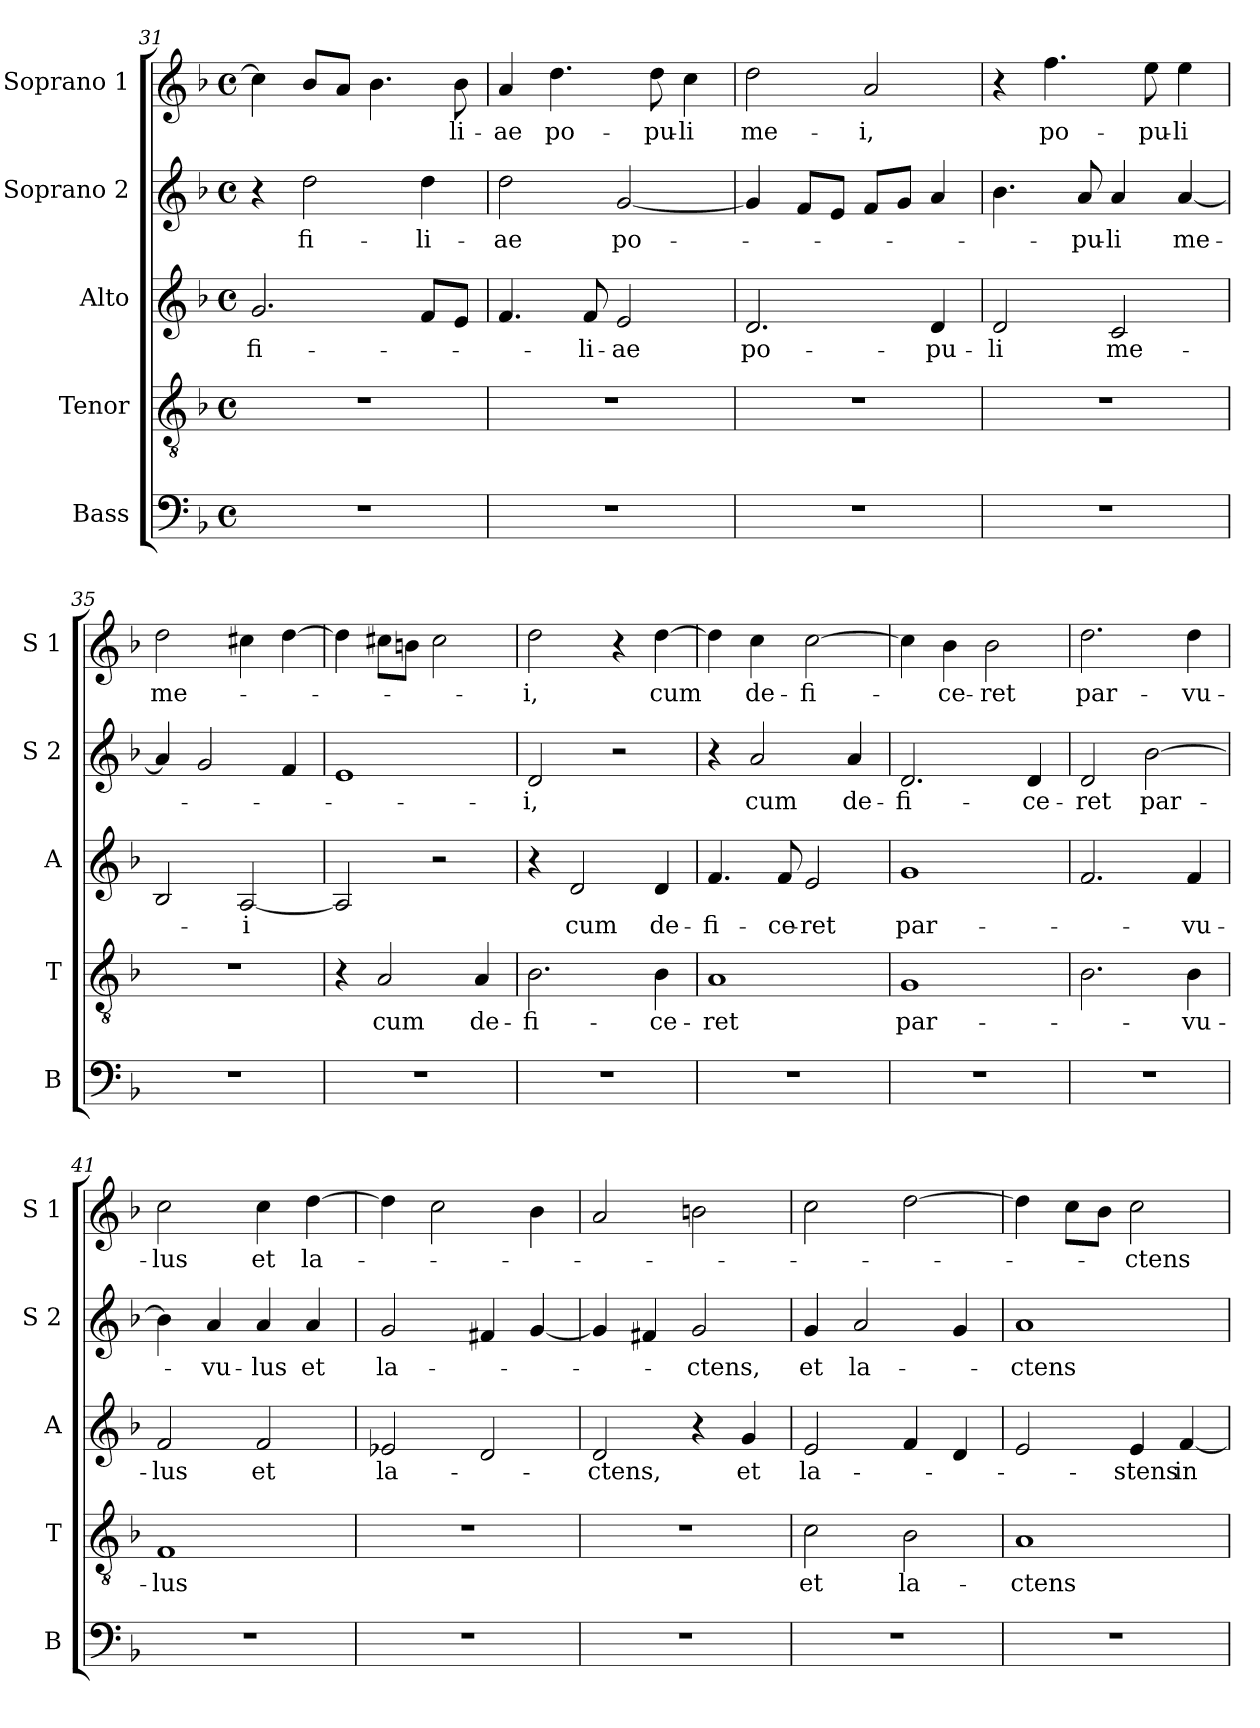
**kern	**kern	**text	**kern	**text	**kern	**text	**kern	**text
*part5	*part4	*part4	*part3	*part3	*part2	*part2	*part1	*part1
*staff5	*staff4	*staff4	*staff3	*staff3	*staff2	*staff2	*staff1	*staff1
*I"Bass	*I"Tenor	*	*I"Alto	*	*I"Soprano 2	*	*I"Soprano 1	*
*I'B	*I'T	*	*I'A	*	*I'S 2	*	*I'S 1	*
!!LO:LB:g=z
*clefF4	*clefGv2	*	*clefG2	*	*clefG2	*	*clefG2	*
*k[b-]	*k[b-]	*	*k[b-]	*	*k[b-]	*	*k[b-]	*
*F:	*F:	*	*F:	*	*F:	*	*F:	*
*M4/4	*M4/4	*	*M4/4	*	*M4/4	*	*M4/4	*
*met(c)	*met(c)	*	*met(c)	*	*met(c)	*	*met(c)	*
=31	=31	=31	=31	=31	=31	=31	=31	=31
!	!	!	!	!LO:LY:b	!	!	!	!
1r	1r	.	2.g/	fi-	4r	.	4cc\]	.
!	!	!	!	!	!	!LO:LY:b	!	!
.	.	.	.	.	2dd\	fi-	8b-/L	.
.	.	.	.	.	.	.	8a/J	.
.	.	.	.	.	.	.	4.b-\	.
!	!	!	!	!	!	!LO:LY:b	!	!
.	.	.	8f/L	.	4dd\	-li-	.	.
!	!	!	!	!	!	!	!	!LO:LY:b
.	.	.	8e/J	.	.	.	8b-\	-li-
=32	=32	=32	=32	=32	=32	=32	=32	=32
!	!	!	!	!	!	!LO:LY:b	!	!LO:LY:b
1r	1r	.	4.f/	.	2dd\	-ae	4a/	-ae
!	!	!	!	!	!	!	!	!LO:LY:b
.	.	.	.	.	.	.	4.dd\	po-
!	!	!	!	!LO:LY:b	!	!	!	!
.	.	.	8f/	-li-	.	.	.	.
!	!	!	!	!LO:LY:b	!	!LO:LY:b	!	!
.	.	.	2e/	-ae	[2g/	po-	.	.
!	!	!	!	!	!	!	!	!LO:LY:b
.	.	.	.	.	.	.	8dd\	-pu-
!	!	!	!	!	!	!	!	!LO:LY:b
.	.	.	.	.	.	.	4cc\	-li
=33	=33	=33	=33	=33	=33	=33	=33	=33
!	!	!	!	!LO:LY:b	!	!	!	!LO:LY:b
1r	1r	.	2.d/	po-	4g/]	.	2dd\	me-
.	.	.	.	.	8f/L	.	.	.
.	.	.	.	.	8e/J	.	.	.
!	!	!	!	!	!	!	!	!LO:LY:b
.	.	.	.	.	8f/L	.	2a/	-i,
.	.	.	.	.	8g/J	.	.	.
!	!	!	!	!LO:LY:b	!	!	!	!
.	.	.	4d/	-pu-	4a/	.	.	.
=34	=34	=34	=34	=34	=34	=34	=34	=34
!	!	!	!	!LO:LY:b	!	!	!	!
1r	1r	.	2d/	-li	4.b-\	.	4r	.
!	!	!	!	!	!	!	!	!LO:LY:b
.	.	.	.	.	.	.	4.ff\	po-
!	!	!	!	!	!	!LO:LY:b	!	!
.	.	.	.	.	8a/	-pu-	.	.
!	!	!	!	!LO:LY:b	!	!LO:LY:b	!	!
.	.	.	2c/	me-	4a/	-li	.	.
!	!	!	!	!	!	!	!	!LO:LY:b
.	.	.	.	.	.	.	8ee\	-pu-
!	!	!	!	!	!	!LO:LY:b	!	!LO:LY:b
.	.	.	.	.	[4a/	me-	4ee\	-li
=35	=35	=35	=35	=35	=35	=35	=35	=35
!	!	!	!	!	!	!	!	!LO:LY:b
1r	1r	.	2B-/	.	4a/]	.	2dd\	me-
.	.	.	.	.	2g/	.	.	.
!	!	!	!	!LO:LY:b	!	!	!	!
.	.	.	[2A/	-i	.	.	4cc#X\	.
.	.	.	.	.	4f/	.	[4dd\	.
=36	=36	=36	=36	=36	=36	=36	=36	=36
1r	4r	.	2A/]	.	1e	.	4dd\]	.
!	!	!LO:LY:b	!	!	!	!	!	!
.	2A/	cum	.	.	.	.	8cc#X\L	.
.	.	.	.	.	.	.	8bn\J	.
.	.	.	2r	.	.	.	2cc#\	.
!	!	!LO:LY:b	!	!	!	!	!	!
.	4A/	de-	.	.	.	.	.	.
!!LO:PB:g=z
=37	=37	=37	=37	=37	=37	=37	=37	=37
!	!	!LO:LY:b	!	!	!	!LO:LY:b	!	!LO:LY:b
1r	2.B-\	-fi-	4r	.	2d/	-i,	2dd\	-i,
!	!	!	!	!LO:LY:b	!	!	!	!
.	.	.	2d/	cum	.	.	.	.
.	.	.	.	.	2r	.	4r	.
!	!	!LO:LY:b	!	!LO:LY:b	!	!	!	!LO:LY:b
.	4B-\	-ce-	4d/	de-	.	.	[4dd\	cum
=38	=38	=38	=38	=38	=38	=38	=38	=38
!	!	!LO:LY:b	!	!LO:LY:b	!	!	!	!
1r	1A	-ret	4.f/	-fi-	4r	.	4dd\]	.
!	!	!	!	!	!	!LO:LY:b	!	!LO:LY:b
.	.	.	.	.	2a/	cum	4cc\	de-
!	!	!	!	!LO:LY:b	!	!	!	!
.	.	.	8f/	-ce-	.	.	.	.
!	!	!	!	!LO:LY:b	!	!	!	!LO:LY:b
.	.	.	2e/	-ret	.	.	[2cc\	-fi-
!	!	!	!	!	!	!LO:LY:b	!	!
.	.	.	.	.	4a/	de-	.	.
=39	=39	=39	=39	=39	=39	=39	=39	=39
!	!	!LO:LY:b	!	!LO:LY:b	!	!LO:LY:b	!	!
1r	1G	par-	1g	par-	2.d/	-fi-	4cc\]	.
!	!	!	!	!	!	!	!	!LO:LY:b
.	.	.	.	.	.	.	4b-\	-ce-
!	!	!	!	!	!	!	!	!LO:LY:b
.	.	.	.	.	.	.	2b-\	-ret
!	!	!	!	!	!	!LO:LY:b	!	!
.	.	.	.	.	4d/	-ce-	.	.
=40	=40	=40	=40	=40	=40	=40	=40	=40
!	!	!	!	!	!	!LO:LY:b	!	!LO:LY:b
1r	2.B-\	.	2.f/	.	2d/	-ret	2.dd\	par-
!	!	!	!	!	!	!LO:LY:b	!	!
.	.	.	.	.	[2b-\	par-	.	.
!	!	!LO:LY:b	!	!LO:LY:b	!	!	!	!LO:LY:b
.	4B-\	-vu-	4f/	-vu-	.	.	4dd\	-vu-
=41	=41	=41	=41	=41	=41	=41	=41	=41
!	!	!LO:LY:b	!	!LO:LY:b	!	!	!	!LO:LY:b
1r	1F	-lus	2f/	-lus	4b-\]	.	2cc\	-lus
!	!	!	!	!	!	!LO:LY:b	!	!
.	.	.	.	.	4a/	-vu-	.	.
!	!	!	!	!LO:LY:b	!	!LO:LY:b	!	!LO:LY:b
.	.	.	2f/	et	4a/	-lus	4cc\	et
!	!	!	!	!	!	!LO:LY:b	!	!LO:LY:b
.	.	.	.	.	4a/	et	[4dd\	la-
=42	=42	=42	=42	=42	=42	=42	=42	=42
!	!	!	!	!LO:LY:b	!	!LO:LY:b	!	!
1r	1r	.	2e-X/	la-	2g/	la-	4dd\]	.
.	.	.	.	.	.	.	2cc\	.
.	.	.	2d/	.	4f#X/	.	.	.
.	.	.	.	.	[4g/	.	4b-\	.
=43	=43	=43	=43	=43	=43	=43	=43	=43
!	!	!	!	!LO:LY:b	!	!	!	!
1r	1r	.	2d/	-ctens,	4g/]	.	2a/	.
.	.	.	.	.	4f#X/	.	.	.
!	!	!	!	!	!	!LO:LY:b	!	!
.	.	.	4r	.	2g/	-ctens,	2bn\	.
!	!	!	!	!LO:LY:b	!	!	!	!
.	.	.	4g/	et	.	.	.	.
!!LO:LB:g=z
=44	=44	=44	=44	=44	=44	=44	=44	=44
!	!	!LO:LY:b	!	!LO:LY:b	!	!LO:LY:b	!	!
1r	2c\	et	2e/	la-	4g/	et	2cc\	.
!	!	!	!	!	!	!LO:LY:b	!	!
.	.	.	.	.	2a/	la-	.	.
!	!	!LO:LY:b	!	!	!	!	!	!
.	2B-\	la-	4f/	.	.	.	[2dd\	.
.	.	.	4d/	.	4g/	.	.	.
=45	=45	=45	=45	=45	=45	=45	=45	=45
!	!	!LO:LY:b	!	!	!	!LO:LY:b	!	!
1r	1A	-ctens	2e/	.	1a	-ctens	4dd\]	.
.	.	.	.	.	.	.	8cc\L	.
.	.	.	.	.	.	.	8b-\J	.
!	!	!	!	!LO:LY:b	!	!	!	!LO:LY:b
.	.	.	4e/	-stens	.	.	2cc\	-ctens
!	!	!	!	!LO:LY:b	!	!	!	!
.	.	.	[4f/	in	.	.	.	.
=	=	=	=	=	=	=	=	=
*-	*-	*-	*-	*-	*-	*-	*-	*-
